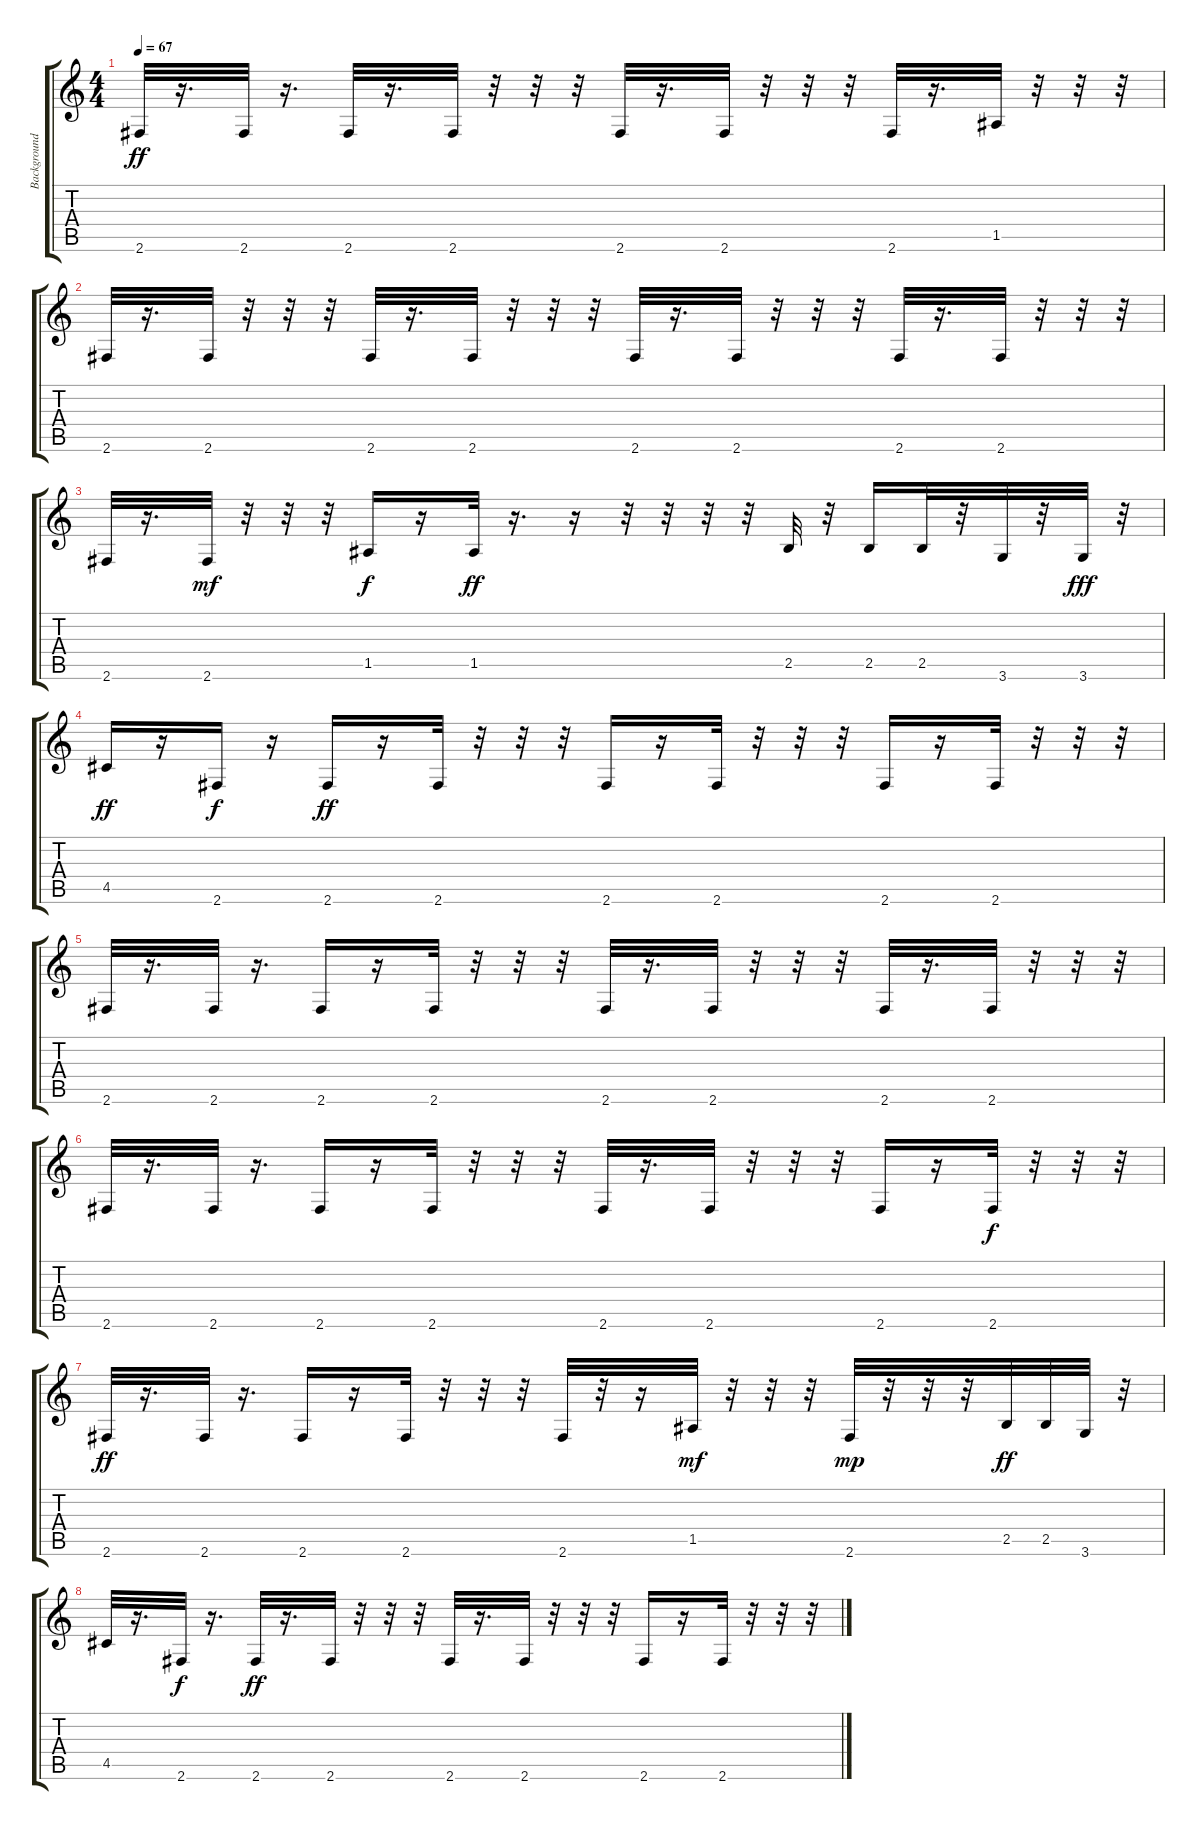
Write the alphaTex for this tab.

\track ("Background" "Background") {instrument acousticguitarsteel}
\staff {score tabs}
\tuning (E4 B3 G3 D3 A2 E2) {hide}
\ts (4 4)
\tempo 67
\clef g2
\ks c
2.6.32{dy ff} r.16{d} 2.6.32 r.16{d} 2.6.32 r.16{d} 2.6.32 r.32 r.32 r.32 2.6.32 r.16{d} 2.6.32 r.32 r.32 r.32 2.6.32 r.16{d} 1.5.32 r.32 r.32 r.32 |
2.6.32 r.16{d} 2.6.32 r.32 r.32 r.32 2.6.32 r.16{d} 2.6.32 r.32 r.32 r.32 2.6.32 r.16{d} 2.6.32 r.32 r.32 r.32 2.6.32 r.16{d} 2.6.32 r.32 r.32 r.32 |
2.6.32 r.16{d} 2.6.32{dy mf} r.32 r.32 r.32 1.5.16{dy f} r.16 1.5.32{dy ff} r.16{d} r.16 r.32 r.32 r.32 r.32 2.5.32 r.32 2.5.16 2.5.32 r.32 3.6.32 r.32 3.6.32{dy fff} r.32 |
4.5.16{dy ff} r.16 2.6.16{dy f} r.16 2.6.16{dy ff} r.16 2.6.32 r.32 r.32 r.32 2.6.16 r.16 2.6.32 r.32 r.32 r.32 2.6.16 r.16 2.6.32 r.32 r.32 r.32 |
2.6.32 r.16{d} 2.6.32 r.16{d} 2.6.16 r.16 2.6.32 r.32 r.32 r.32 2.6.32 r.16{d} 2.6.32 r.32 r.32 r.32 2.6.32 r.16{d} 2.6.32 r.32 r.32 r.32 |
2.6.32 r.16{d} 2.6.32 r.16{d} 2.6.16 r.16 2.6.32 r.32 r.32 r.32 2.6.32 r.16{d} 2.6.32 r.32 r.32 r.32 2.6.16 r.16 2.6.32{dy f} r.32 r.32 r.32 |
2.6.32{dy ff} r.16{d} 2.6.32 r.16{d} 2.6.16 r.16 2.6.32 r.32 r.32 r.32 2.6.32 r.32 r.16 1.5.32{dy mf} r.32 r.32 r.32 2.6.32{dy mp} r.32 r.32 r.32 2.5.32{dy ff} 2.5.32 3.6.32 r.32 |
4.5.32 r.16{d} 2.6.32{dy f} r.16{d} 2.6.32{dy ff} r.16{d} 2.6.32 r.32 r.32 r.32 2.6.32 r.16{d} 2.6.32 r.32 r.32 r.32 2.6.16 r.16 2.6.32 r.32 r.32 r.32
